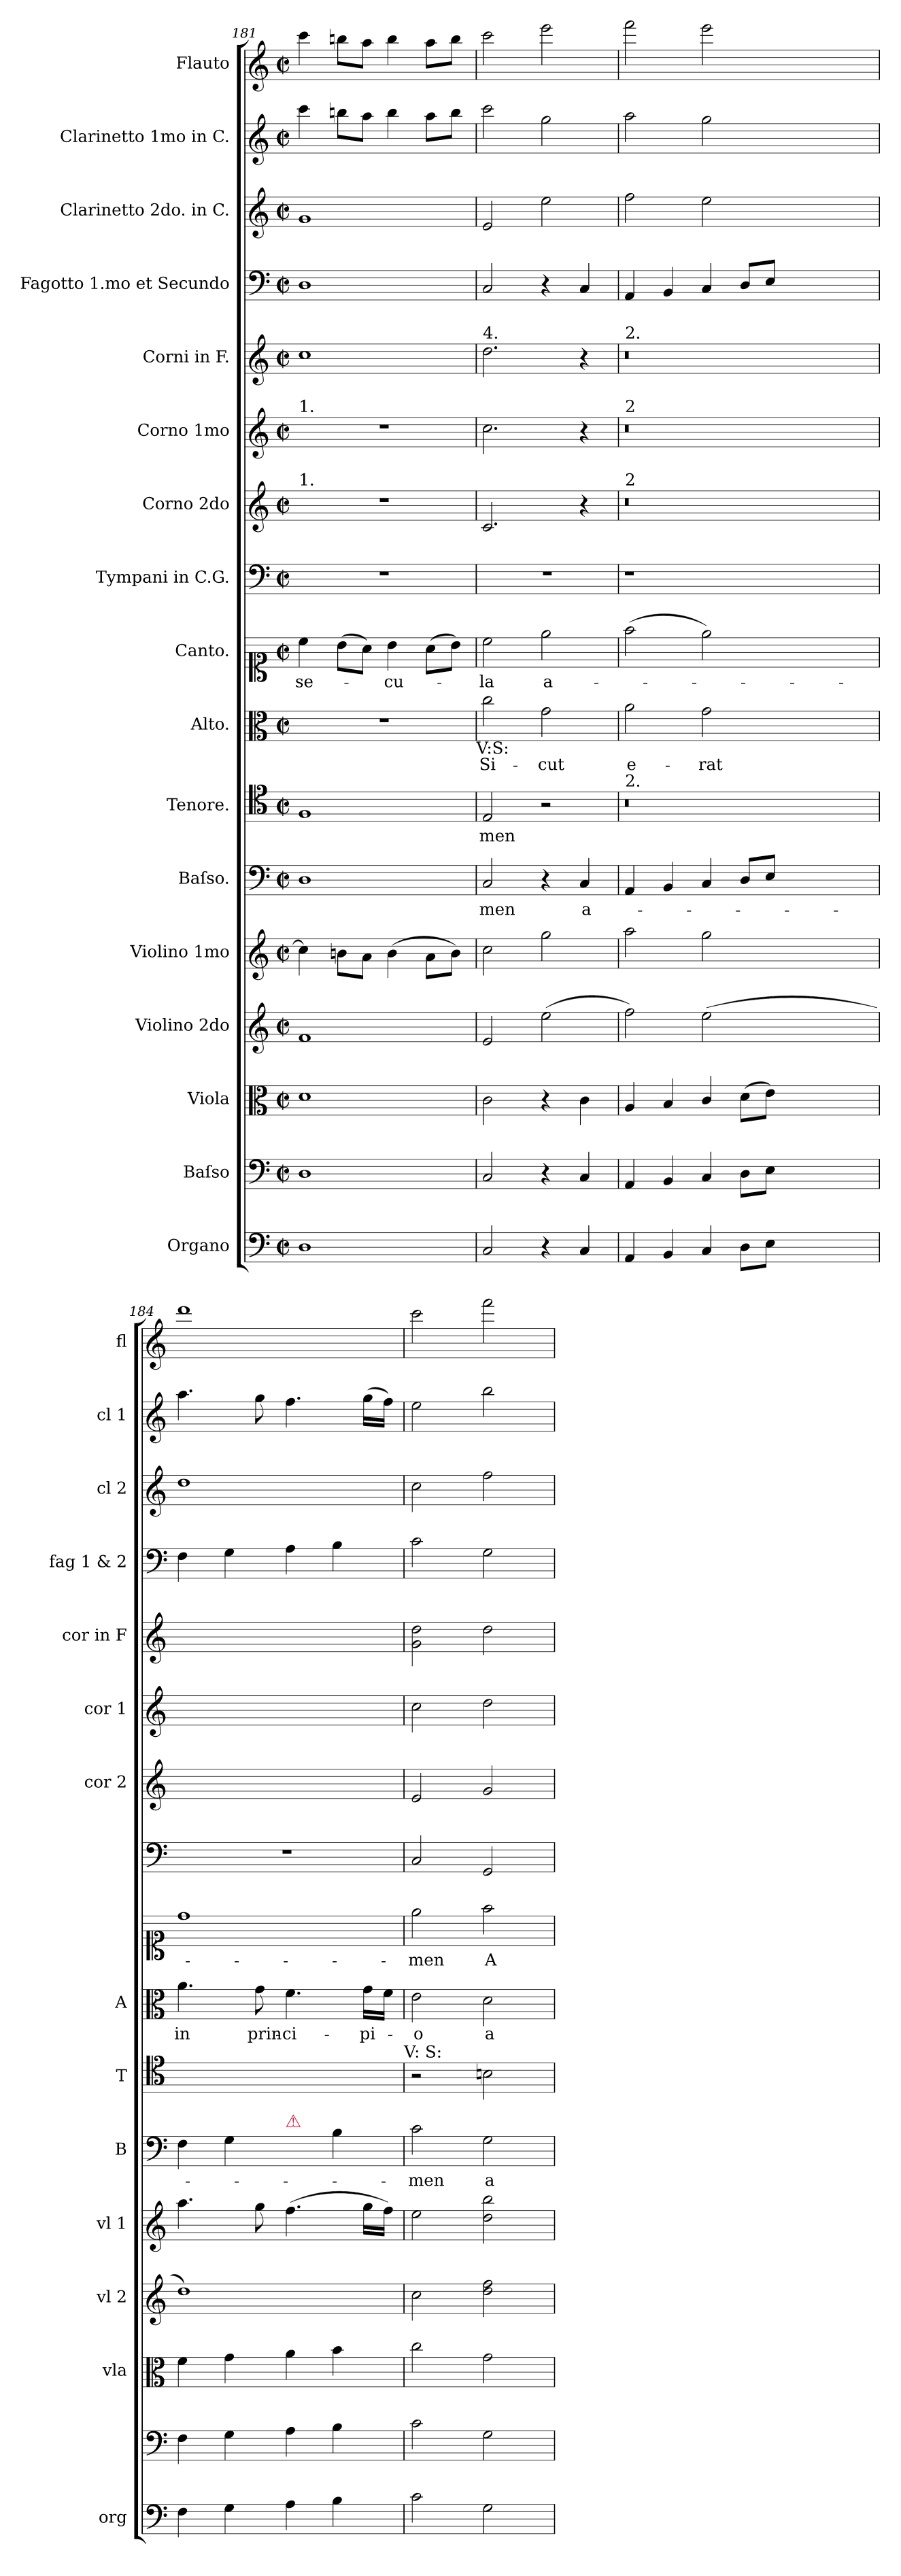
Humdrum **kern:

**kern	**kern	**kern	**kern	**kern	**kern	**text	**kern	**text	**kern	**text	**kern	**text	**kern	**kern	**kern	**kern	**kern	**kern	**kern	**kern
*part17	*part16	*part15	*part14	*part13	*part12	*part12	*part11	*part11	*part10	*part10	*part9	*part9	*part8	*part7	*part6	*part5	*part4	*part3	*part2	*part1
*staff17	*staff16	*staff15	*staff14	*staff13	*staff12	*staff12	*staff11	*staff11	*staff10	*staff10	*staff9	*staff9	*staff8	*staff7	*staff6	*staff5	*staff4	*staff3	*staff2	*staff1
*I"Organo	*I"Baſso	*I"Viola	*I"Violino 2do	*I"Violino 1mo	*I"Baſso.	*	*I"Tenore.	*	*I"Alto.	*	*I"Canto.	*	*I"Tympani in C.G.	*I"Corno 2do	*I"Corno 1mo	*I"Corni in F.	*I"Fagotto 1.mo et Secundo	*I"Clarinetto 2do. in C.	*I"Clarinetto 1mo in C.	*I"Flauto
*I'org	*	*I'vla	*I'vl 2	*I'vl 1	*I'B	*	*I'T	*	*I'A	*	*	*	*	*I'cor 2	*I'cor 1	*I'cor in F	*I'fag 1 & 2	*I'cl 2	*I'cl 1	*I'fl
*clefF4	*clefF4	*clefC3	*clefG2	*clefG2	*clefF4	*	*clefC4	*	*clefC3	*	*clefC1	*	*clefF4	*clefG2	*clefG2	*clefG2	*clefF4	*clefG2	*clefG2	*clefG2
*	*	*	*	*	*	*	*	*	*	*	*	*	*	*	*	*ITrd4c7	*	*	*	*
*k[]	*k[]	*k[]	*k[]	*k[]	*k[]	*	*k[]	*	*k[]	*	*k[]	*	*k[]	*k[]	*k[]	*k[b-]	*k[]	*k[]	*k[]	*k[]
*C:	*C:	*C:	*C:	*C:	*C:	*	*C:	*	*C:	*	*C:	*	*C:	*C:	*C:	*	*C:	*C:	*C:	*C:
*M2/2	*M2/2	*M2/2	*M2/2	*M2/2	*M2/2	*	*M2/2	*	*M2/2	*	*M2/2	*	*M2/2	*M2/2	*M2/2	*M2/2	*M2/2	*M2/2	*M2/2	*M2/2
*met(c|)	*met(c|)	*met(c|)	*met(c|)	*met(c|)	*met(c|)	*	*met(c|)	*	*met(c|)	*	*met(c|)	*	*met(c|)	*met(c|)	*met(c|)	*met(c|)	*met(c|)	*met(c|)	*met(c|)	*met(c|)
=181	=181	=181	=181	=181	=181	=181	=181	=181	=181	=181	=181	=181	=181	=181	=181	=181	=181	=181	=181	=181
!	!	!	!	!	!	!	!	!	!	!	!	!	!	!	!LO:TX:a:t=1.	!	!	!	!	!
!	!	!	!	!	!	!	!	!	!	!	!	!	!	!LO:TX:a:t=1.	!	!	!	!	!	!
1D\	1D\	1d\	1f/	4cc\]	1D\	.	1F/	.	1r	.	4cc\	se-	1r	1r	1r	1f/	1D\	1g/	4ccc\	4ccc\
.	.	.	.	8bn\L	.	.	.	.	.	.	(8b\L	.	.	.	.	.	.	.	8bbn\L	8bbn\L
.	.	.	.	8a\J	.	.	.	.	.	.	8a\J)	.	.	.	.	.	.	.	8aa\J	8aa\J
.	.	.	.	(4b\	.	.	.	.	.	.	4b\	-cu-	.	.	.	.	.	.	4bb\	4bb\
.	.	.	.	8a\L	.	.	.	.	.	.	(8a\L	.	.	.	.	.	.	.	8aa\L	8aa\L
.	.	.	.	8b\J)	.	.	.	.	.	.	8b\J)	.	.	.	.	.	.	.	8bb\J	8bb\J
!	!	!	!	!	!	!	!	!	!LO:TX:b:t=V&colon;S&colon;	!	!	!	!	!	!	!	!	!	!	!
=182	=182	=182	=182	=182	=182	=182	=182	=182	=182	=182	=182	=182	=182	=182	=182	=182	=182	=182	=182	=182
!	!	!	!	!	!	!	!	!	!	!	!	!	!	!	!	!LO:TX:a:t=4.	!	!	!	!
2C/	2C/	2c\	2e/	2cc\	2C/	-men	2E/	-men	2cc\	Si-	2cc\	-la	1r	2.c/	2.cc\	2.g\	2C/	2e/	2ccc\	2ccc\
4r	4r	4r	(2ee\	2gg\	4r	.	2r	.	2g\	-cut	2ee\	a-	.	.	.	.	4r	2ee\	2gg\	2eee\
4C/	4C/	4c\	.	.	4C/	a-	.	.	.	.	.	.	.	4r	4r	4r	4C/	.	.	.
=183	=183	=183	=183	=183	=183	=183	=183	=183	=183	=183	=183	=183	=183	=183	=183	=183	=183	=183	=183	=183
!	!	!	!	!	!	!	!	!	!	!	!	!	!	!	!	!LO:TX:a:t=2.	!	!	!	!
!	!	!	!	!	!	!	!	!	!	!	!	!	!	!	!LO:TX:a:t=2	!	!	!	!	!
!	!	!	!	!	!	!	!	!	!	!	!	!	!	!LO:TX:a:t=2	!	!	!	!	!	!
!	!	!	!	!	!	!	!LO:TX:a:t=2.	!	!	!	!	!	!	!	!	!	!	!	!	!
4AA/	4AA/	4A/	2ff\)	2aa\	4AA/	.	0r	.	2a\	e-	(2ff\	.	1r	0r	0r	0r	4AA/	2ff\	2aa\	2fff\
4BB/	4BB/	4B/	.	.	4BB/	.	.	.	.	.	.	.	.	.	.	.	4BB/	.	.	.
4C/	4C/	4c/	(2ee\	2gg\	4C/	.	.	.	2g\	-rat	2ee\)	.	.	.	.	.	4C/	2ee\	2gg\	2eee\
8D\L	8D\L	(8d\L	.	.	8D/L	.	.	.	.	.	.	.	.	.	.	.	8D/L	.	.	.
8E\J	8E\J	8e\J)	.	.	8E/J	.	.	.	.	.	.	.	.	.	.	.	8E/J	.	.	.
1ryy	1ryy	1ryy	1ryy	1ryy	1ryy	.	.	.	1ryy	.	1ryy	.	1ryy	.	.	.	1ryy	1ryy	1ryy	1ryy
=184	=184	=184	=184	=184	=184	=184	=184	=184	=184	=184	=184	=184	=184	=184	=184	=184	=184	=184	=184	=184
4F\	4F\	4f\	1dd\)	4.aa\	4F\	.	1ryy	.	4.a\	in	1dd\	.	1r	1ryy	1ryy	1ryy	4F\	1dd\	4.aa\	1ddd\
4G\	4G\	4g\	.	.	4G\	.	.	.	.	.	.	.	.	.	.	.	4G\	.	.	.
.	.	.	.	8gg\	.	.	.	.	8g\	prin-	.	.	.	.	.	.	.	.	8gg\	.
!	!	!	!	!	!LO:TX:a:color=crimson:t=⚠	!	!	!	!	!	!	!	!	!	!	!	!	!	!	!
4A\	4A\	4a\	.	(4.ff\	4A\yy	.	.	.	4.f\	-ci-	.	.	.	.	.	.	4A\	.	4.ff\	.
4B\	4B\	4b\	.	.	4B\	.	.	.	.	.	.	.	.	.	.	.	4B\	.	.	.
.	.	.	.	16gg\LL	.	.	.	.	16g\LL	-pi-	.	.	.	.	.	.	.	.	(16gg\LL	.
.	.	.	.	16ff\JJ)	.	.	.	.	16f\JJ	.	.	.	.	.	.	.	.	.	16ff\JJ)	.
!	!	!	!	!	!	!	!LO:TX:a:t=V&colon; S&colon;	!	!	!	!	!	!	!	!	!	!	!	!	!
=185	=185	=185	=185	=185	=185	=185	=185	=185	=185	=185	=185	=185	=185	=185	=185	=185	=185	=185	=185	=185
2c\	2c\	2cc\	2cc\	2ee\	2c\	-men	2r	.	2e\	-o	2ee\	-men	2C/	2e/	2cc\	2c\ 2g\	2c\	2cc\	2ee\	2ccc\
2G\	2G\	2g\	2dd\ 2ff\	2dd\ 2bb\	2G\	a-	2Bn\	.	2d\	a-	2ff\	A-	2GG/	2g/	2dd\	2g\	2G\	2ff\	2bb\	2fff\
=	=	=	=	=	=	=	=	=	=	=	=	=	=	=	=	=	=	=	=	=
*-	*-	*-	*-	*-	*-	*-	*-	*-	*-	*-	*-	*-	*-	*-	*-	*-	*-	*-	*-	*-
